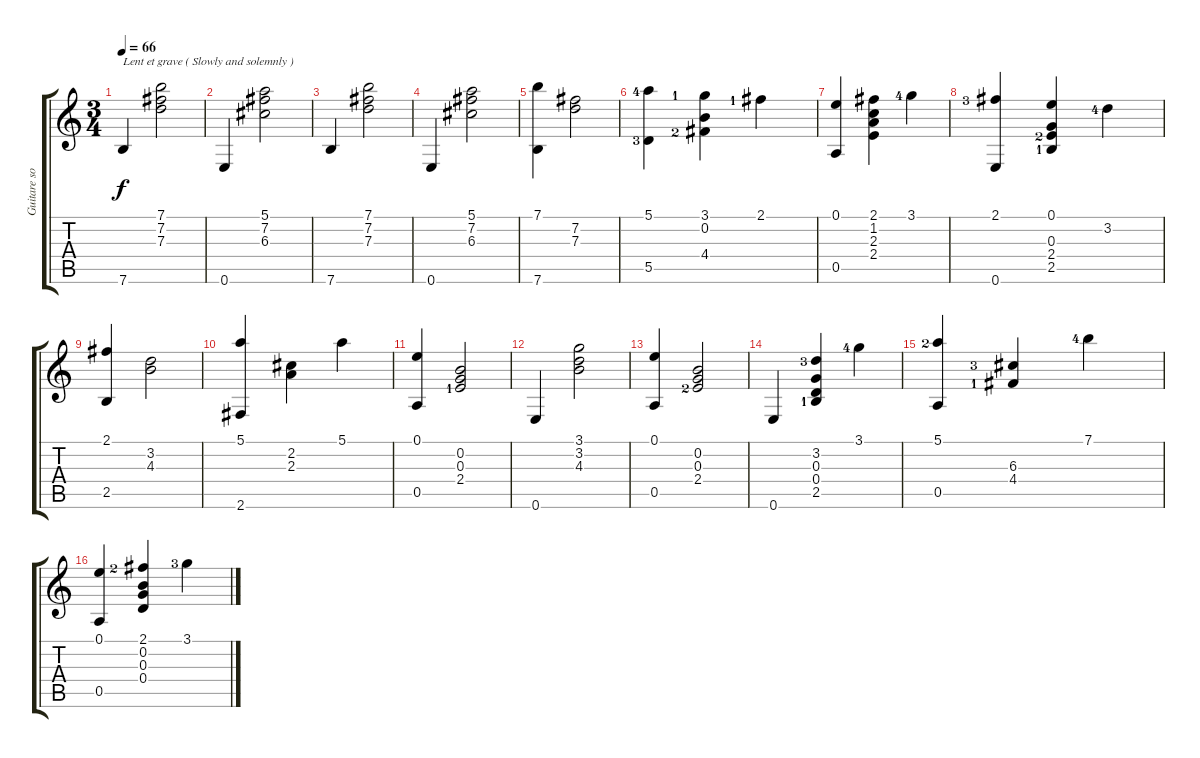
\track ("Guitare solo" "Guitare so") {instrument acousticguitarnylon}
\staff {score tabs}
\tuning (E4 B3 G3 D3 A2 E2) {hide}
\ts (3 4)
\tempo 66
\clef g2
\ks c
7.6.4{txt "Lent et grave ( Slowly and solemnly )" dy f instrument acousticguitarnylon} (7.1 7.2 7.3).2 |
0.6.4 (5.1 7.2 6.3).2 |
7.6.4 (7.1 7.2 7.3).2 |
0.6.4 (5.1 7.2 6.3).2 |
(7.1 7.6).4 (7.2 7.3).2 |
(5.1{lf 5} 5.5{lf 4}).4 (3.1{lf 2} 0.2 4.4{lf 3}).4 2.1{lf 2}.4 |
(0.1 0.5).4 (2.1 1.2 2.3 2.4).4 3.1{lf 5}.4 |
(2.1{lf 4} 0.6).4 (0.1 0.3 2.4{lf 3} 2.5{lf 2}).4 3.2{lf 5}.4 |
(2.1 2.5).4 (3.2 4.3).2 |
(5.1 2.6).4 (2.2 2.3).4 5.1.4 |
(0.1 0.5).4 (0.2 0.3 2.4{lf 2}).2 |
0.6.4 (3.1 3.2 4.3).2 |
(0.1 0.5).4 (0.2 0.3 2.4{lf 3}).2 |
0.6.4 (3.2{lf 4} 0.3 0.4 2.5{lf 2}).4 3.1{lf 5}.4 |
(5.1{lf 3} 0.5).4 (6.3{lf 4} 4.4{lf 2}).4 7.1{lf 5}.4 |
(0.1 0.5).4 (2.1{lf 3} 0.2 0.3 0.4).4 3.1{lf 4}.4
